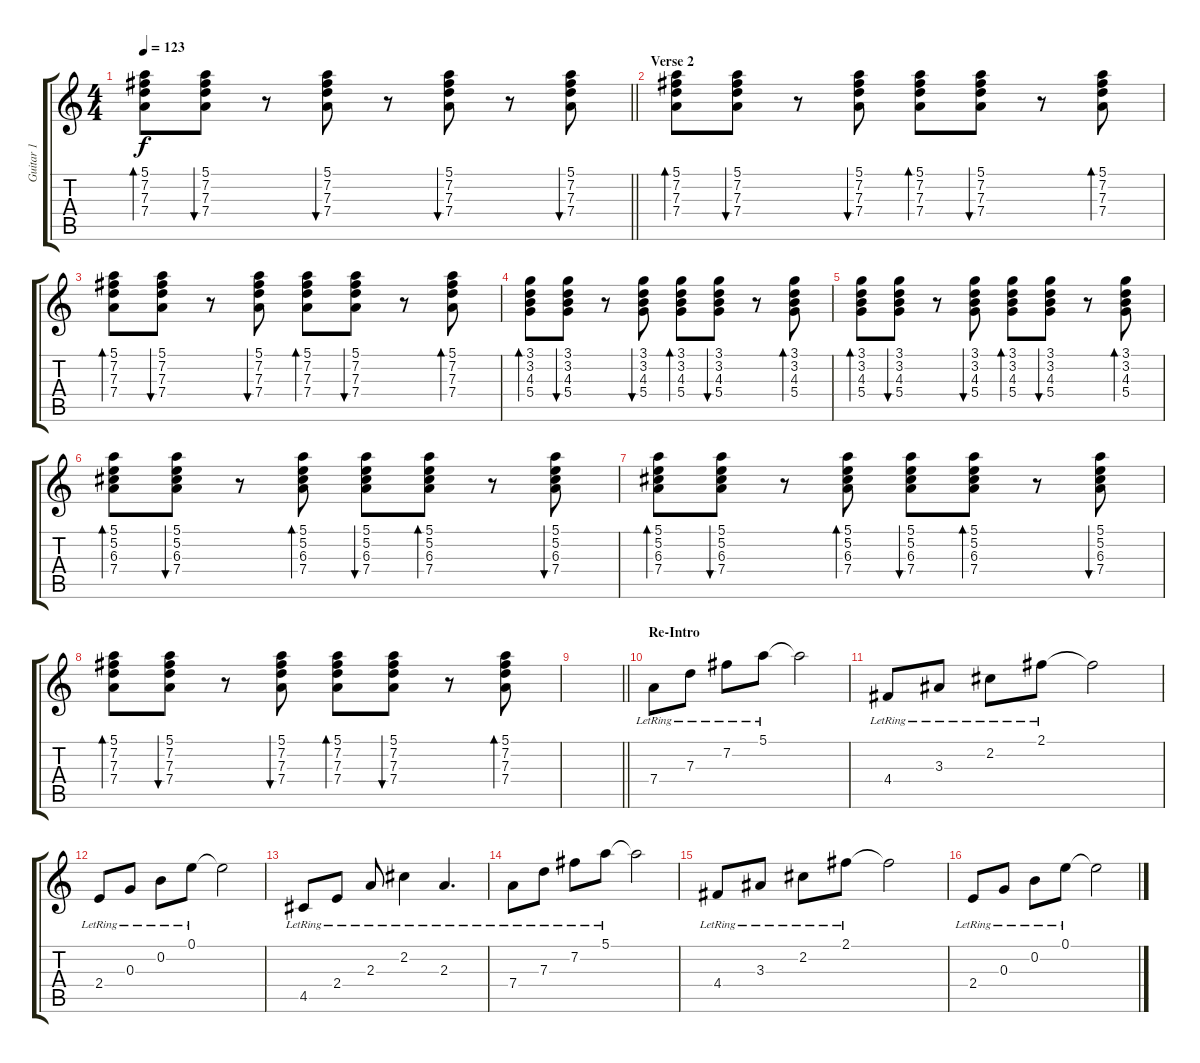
\track ("Guitar 1" "Guitar 1") {instrument electricguitarclean}
\staff {score tabs}
\tuning (E4 B3 G3 D3 A2 E2) {hide}
\ts (4 4)
\tempo 123
\clef g2
\barLineRight lightlight
\ks c
(5.1 7.2 7.3 7.4).8{bd 30 dy f} (5.1 7.2 7.3 7.4).8{bu 30} r.8 (5.1 7.2 7.3 7.4).8{bu 30} r.8 (5.1 7.2 7.3 7.4).8{bu 30} r.8 (5.1 7.2 7.3 7.4).8{bu 30} |
\section ("" "Verse 2")
(5.1 7.2 7.3 7.4).8{bd 30} (5.1 7.2 7.3 7.4).8{bu 30} r.8 (5.1 7.2 7.3 7.4).8{bu 30} (5.1 7.2 7.3 7.4).8{bd 30} (5.1 7.2 7.3 7.4).8{bu 30} r.8 (5.1 7.2 7.3 7.4).8{bd 30} |
(5.1 7.2 7.3 7.4).8{bd 30} (5.1 7.2 7.3 7.4).8{bu 30} r.8 (5.1 7.2 7.3 7.4).8{bu 30} (5.1 7.2 7.3 7.4).8{bd 30} (5.1 7.2 7.3 7.4).8{bu 30} r.8 (5.1 7.2 7.3 7.4).8{bd 30} |
(3.1 3.2 4.3 5.4).8{bd 30} (3.1 3.2 4.3 5.4).8{bu 30} r.8 (3.1 3.2 4.3 5.4).8{bu 30} (3.1 3.2 4.3 5.4).8{bd 30} (3.1 3.2 4.3 5.4).8{bu 30} r.8 (3.1 3.2 4.3 5.4).8{bd 30} |
(3.1 3.2 4.3 5.4).8{bd 30} (3.1 3.2 4.3 5.4).8{bu 30} r.8 (3.1 3.2 4.3 5.4).8{bu 30} (3.1 3.2 4.3 5.4).8{bd 30} (3.1 3.2 4.3 5.4).8{bu 30} r.8 (3.1 3.2 4.3 5.4).8{bd 30} |
(5.1 5.2 6.3 7.4).8{bd 30} (5.1 5.2 6.3 7.4).8{bu 30} r.8 (5.1 5.2 6.3 7.4).8{bd 30} (5.1 5.2 6.3 7.4).8{bu 30} (5.1 5.2 6.3 7.4).8{bd 30} r.8 (5.1 5.2 6.3 7.4).8{bu 30} |
(5.1 5.2 6.3 7.4).8{bd 30} (5.1 5.2 6.3 7.4).8{bu 30} r.8 (5.1 5.2 6.3 7.4).8{bd 30} (5.1 5.2 6.3 7.4).8{bu 30} (5.1 5.2 6.3 7.4).8{bd 30} r.8 (5.1 5.2 6.3 7.4).8{bu 30} |
(5.1 7.2 7.3 7.4).8{bd 30} (5.1 7.2 7.3 7.4).8{bu 30} r.8 (5.1 7.2 7.3 7.4).8{bu 30} (5.1 7.2 7.3 7.4).8{bd 30} (5.1 7.2 7.3 7.4).8{bu 30} r.8 (5.1 7.2 7.3 7.4).8{bd 30} |
\barLineRight lightlight
|
\section ("" "Re-Intro")
7.4{lr}.8{volume 15 instrument electricguitarclean} 7.3{lr}.8 7.2{lr}.8 5.1{lr}.8 5.1{t}.2 |
4.4{lr}.8 3.3{lr}.8 2.2{lr}.8 2.1{lr}.8 2.1{t}.2 |
2.4{lr}.8 0.3{lr}.8 0.2{lr}.8 0.1{lr}.8 0.1{t}.2 |
4.5{lr}.8 2.4{lr}.8 2.3{lr}.8 2.2{lr}.4 2.3{lr}.4{d} |
7.4{lr}.8 7.3{lr}.8 7.2{lr}.8 5.1{lr}.8 5.1{t}.2 |
4.4{lr}.8 3.3{lr}.8 2.2{lr}.8 2.1{lr}.8 2.1{t}.2 |
2.4{lr}.8 0.3{lr}.8 0.2{lr}.8 0.1{lr}.8 0.1{t}.2
